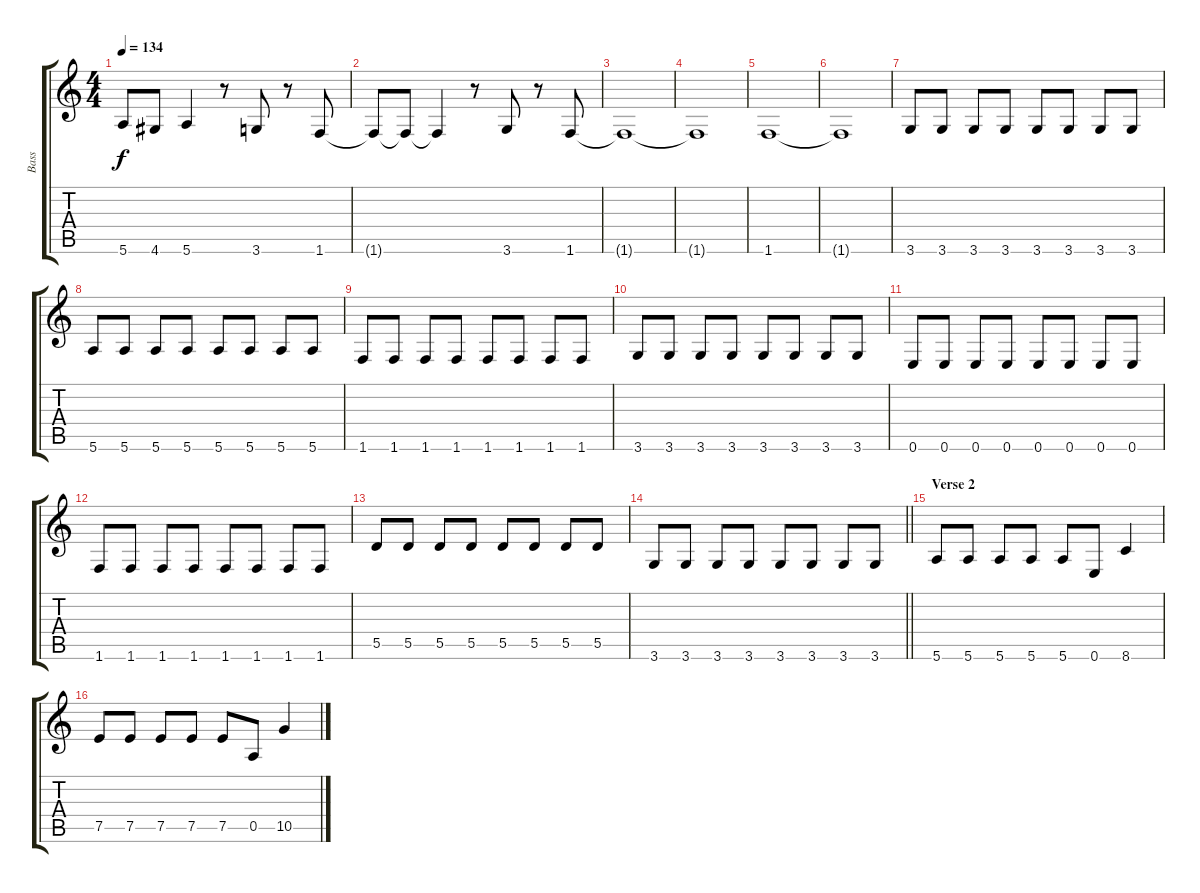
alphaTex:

\track ("Bass" "Bass") {instrument electricbassfinger}
\staff {score tabs}
\tuning (E4 B3 G3 D3 A2 E2) {hide}
\ts (4 4)
\tempo 134
\clef g2
\ks c
5.6.8{dy f volume 13} 4.6.8 5.6.4 r.8 3.6.8 r.8 1.6.8 |
1.6{t}.8 1.6{t}.8 1.6{t}.4 r.8 3.6.8 r.8 1.6.8 |
1.6{t}.1 |
1.6{t}.1 |
1.6.1 |
1.6{t}.1 |
3.6.8{volume 12} 3.6.8 3.6.8 3.6.8 3.6.8 3.6.8 3.6.8 3.6.8 |
5.6.8 5.6.8 5.6.8 5.6.8 5.6.8 5.6.8 5.6.8 5.6.8 |
1.6.8 1.6.8 1.6.8 1.6.8 1.6.8 1.6.8 1.6.8 1.6.8 |
3.6.8 3.6.8 3.6.8 3.6.8 3.6.8 3.6.8 3.6.8 3.6.8 |
0.6.8 0.6.8 0.6.8 0.6.8 0.6.8 0.6.8 0.6.8 0.6.8 |
1.6.8 1.6.8 1.6.8 1.6.8 1.6.8 1.6.8 1.6.8 1.6.8 |
5.5.8 5.5.8 5.5.8 5.5.8 5.5.8 5.5.8 5.5.8 5.5.8 |
\barLineRight lightlight
3.6.8 3.6.8 3.6.8 3.6.8 3.6.8 3.6.8 3.6.8 3.6.8 |
\section ("" "Verse 2")
5.6.8{volume 11} 5.6.8 5.6.8 5.6.8 5.6.8 0.6.8 8.6.4 |
7.5.8 7.5.8 7.5.8 7.5.8 7.5.8 0.5.8 10.5{ss}.4
